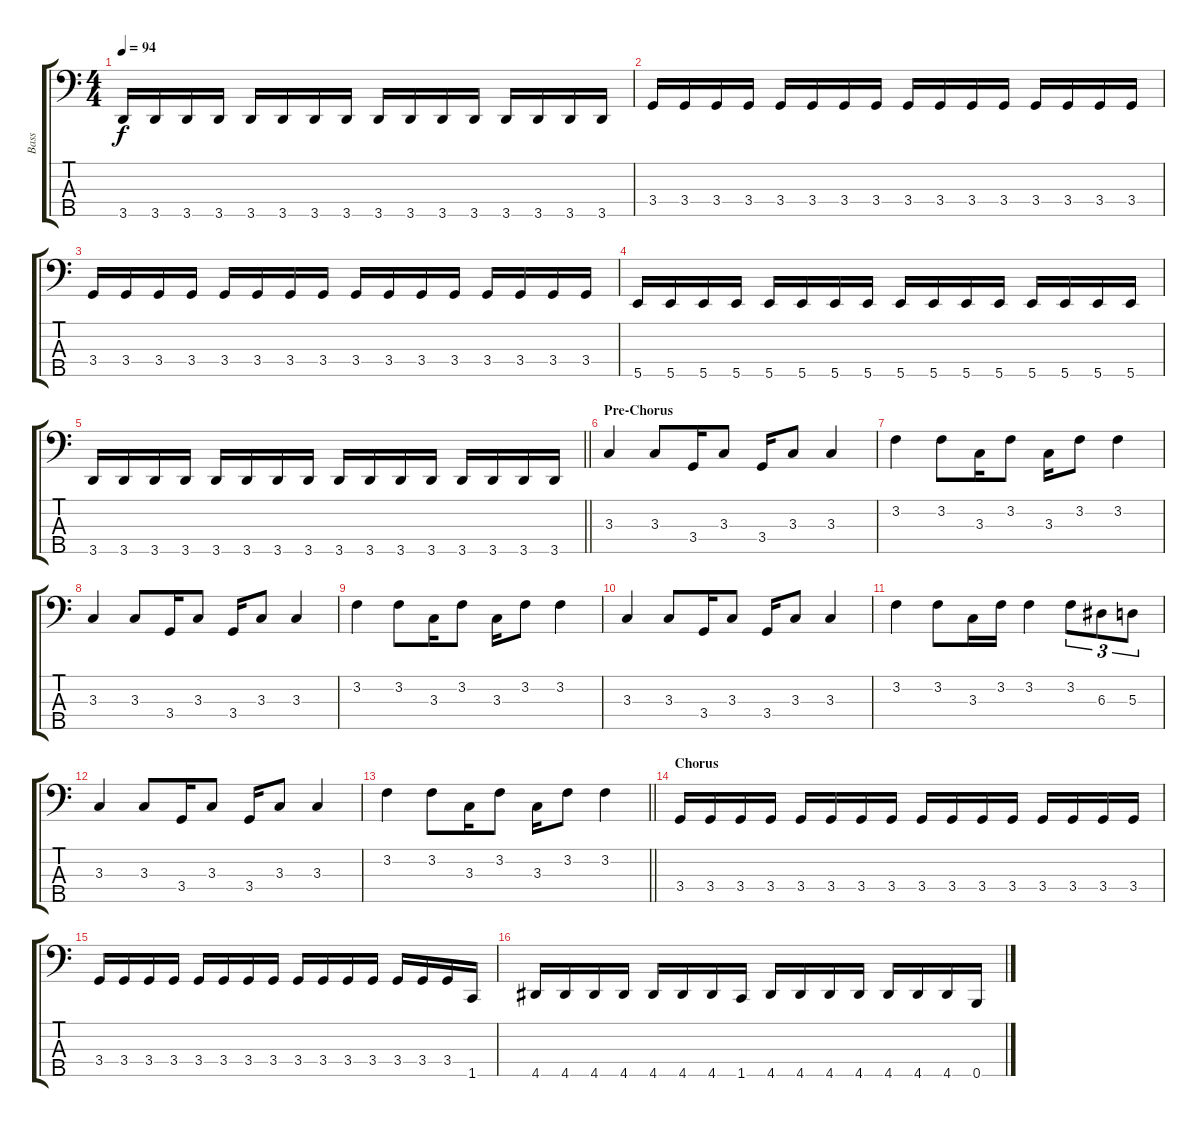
\track ("Bass" "Bass") {instrument electricbassfinger}
\staff {score tabs}
\tuning (G2 D2 A1 E1 B0) {hide}
\ts (4 4)
\tempo 94
\clef f4
\ks c
3.5.16{dy f} 3.5.16 3.5.16 3.5.16 3.5.16 3.5.16 3.5.16 3.5.16 3.5.16 3.5.16 3.5.16 3.5.16 3.5.16 3.5.16 3.5.16 3.5.16 |
3.4.16 3.4.16 3.4.16 3.4.16 3.4.16 3.4.16 3.4.16 3.4.16 3.4.16 3.4.16 3.4.16 3.4.16 3.4.16 3.4.16 3.4.16 3.4.16 |
3.4.16 3.4.16 3.4.16 3.4.16 3.4.16 3.4.16 3.4.16 3.4.16 3.4.16 3.4.16 3.4.16 3.4.16 3.4.16 3.4.16 3.4.16 3.4.16 |
5.5.16 5.5.16 5.5.16 5.5.16 5.5.16 5.5.16 5.5.16 5.5.16 5.5.16 5.5.16 5.5.16 5.5.16 5.5.16 5.5.16 5.5.16 5.5.16 |
\barLineRight lightlight
3.5.16 3.5.16 3.5.16 3.5.16 3.5.16 3.5.16 3.5.16 3.5.16 3.5.16 3.5.16 3.5.16 3.5.16 3.5.16 3.5.16 3.5.16 3.5.16 |
\section ("" "Pre-Chorus")
3.3.4 3.3.8 3.4.16 3.3.8 3.4.16 3.3.8 3.3.4 |
3.2.4 3.2.8 3.3.16 3.2.8 3.3.16 3.2.8 3.2.4 |
3.3.4 3.3.8 3.4.16 3.3.8 3.4.16 3.3.8 3.3.4 |
3.2.4 3.2.8 3.3.16 3.2.8 3.3.16 3.2.8 3.2.4 |
3.3.4 3.3.8 3.4.16 3.3.8 3.4.16 3.3.8 3.3.4 |
3.2.4 3.2.8 3.3.16 3.2.16 3.2.4 3.2.8{tu (3 2)} 6.3.8{tu (3 2)} 5.3.8{tu (3 2)} |
3.3.4 3.3.8 3.4.16 3.3.8 3.4.16 3.3.8 3.3.4 |
\barLineRight lightlight
3.2.4 3.2.8 3.3.16 3.2.8 3.3.16 3.2.8 3.2.4 |
\section ("" "Chorus")
3.4.16 3.4.16 3.4.16 3.4.16 3.4.16 3.4.16 3.4.16 3.4.16 3.4.16 3.4.16 3.4.16 3.4.16 3.4.16 3.4.16 3.4.16 3.4.16 |
3.4.16 3.4.16 3.4.16 3.4.16 3.4.16 3.4.16 3.4.16 3.4.16 3.4.16 3.4.16 3.4.16 3.4.16 3.4.16 3.4.16 3.4.16 1.5.16 |
4.5.16 4.5.16 4.5.16 4.5.16 4.5.16 4.5.16 4.5.16 1.5.16 4.5.16 4.5.16 4.5.16 4.5.16 4.5.16 4.5.16 4.5.16 0.5.16
